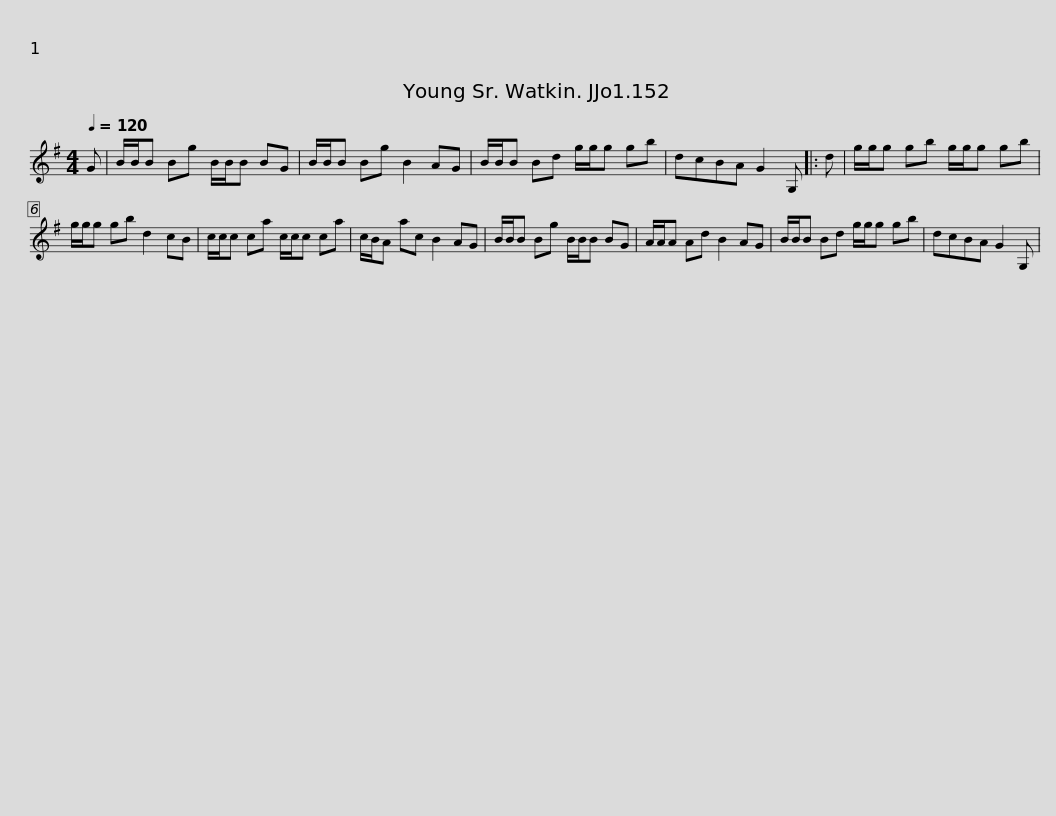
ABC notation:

X:1
L:1/8
Q:1/4=120
M:4/4
I:linebreak $
K:G
V:1 treble
V:1
 G | B/B/B Bg B/B/B BG | B/B/B Bg B2 AG | B/B/B Bd g/g/g gb | dcBA G2 G, |: %5
 d |$ g/g/g gb g/g/g gb | g/g/g gb d2 cB | c/c/c ca c/c/c ca | c/B/A ac B2 AG | %10
 B/B/B Bg B/B/B BG |$ A/A/A Ad B2 AG | B/B/B Bd g/g/g gb | dcBA G2 G, | %14
